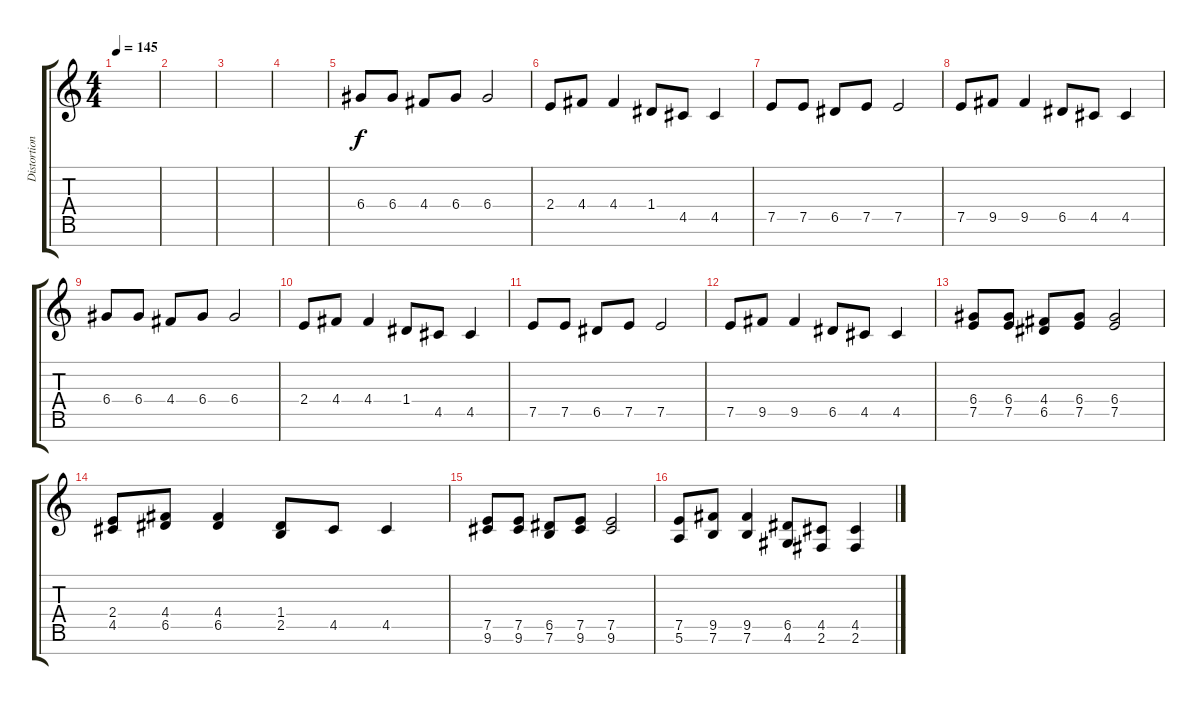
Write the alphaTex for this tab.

\track ("Distortion Guitar 1" "Distortion") {instrument distortionguitar}
\staff {score tabs}
\tuning (E4 B3 G3 D3 A2 E2 B1) {hide}
\ts (4 4)
\tempo 145
\clef g2
\ks c
|
|
|
|
6.4.8 6.4.8 4.4.8 6.4.8 6.4.2 |
2.4.8 4.4.8 4.4.4 1.4.8 4.5.8 4.5.4 |
7.5.8 7.5.8 6.5.8 7.5.8 7.5.2 |
7.5.8 9.5.8 9.5.4 6.5.8 4.5.8 4.5.4 |
6.4.8 6.4.8 4.4.8 6.4.8 6.4.2 |
2.4.8 4.4.8 4.4.4 1.4.8 4.5.8 4.5.4 |
7.5.8 7.5.8 6.5.8 7.5.8 7.5.2 |
7.5.8 9.5.8 9.5.4 6.5.8 4.5.8 4.5.4 |
(6.4 7.5).8 (6.4 7.5).8 (4.4 6.5).8 (6.4 7.5).8 (6.4 7.5).2 |
(2.4 4.5).8 (4.4 6.5).8 (4.4 6.5).4 (1.4 2.5).8 4.5.8 4.5.4 |
(7.5 9.6).8 (7.5 9.6).8 (6.5 7.6).8 (7.5 9.6).8 (7.5 9.6).2 |
(7.5 5.6).8 (9.5 7.6).8 (9.5 7.6).4 (6.5 4.6).8 (4.5 2.6).8 (4.5 2.6).4
